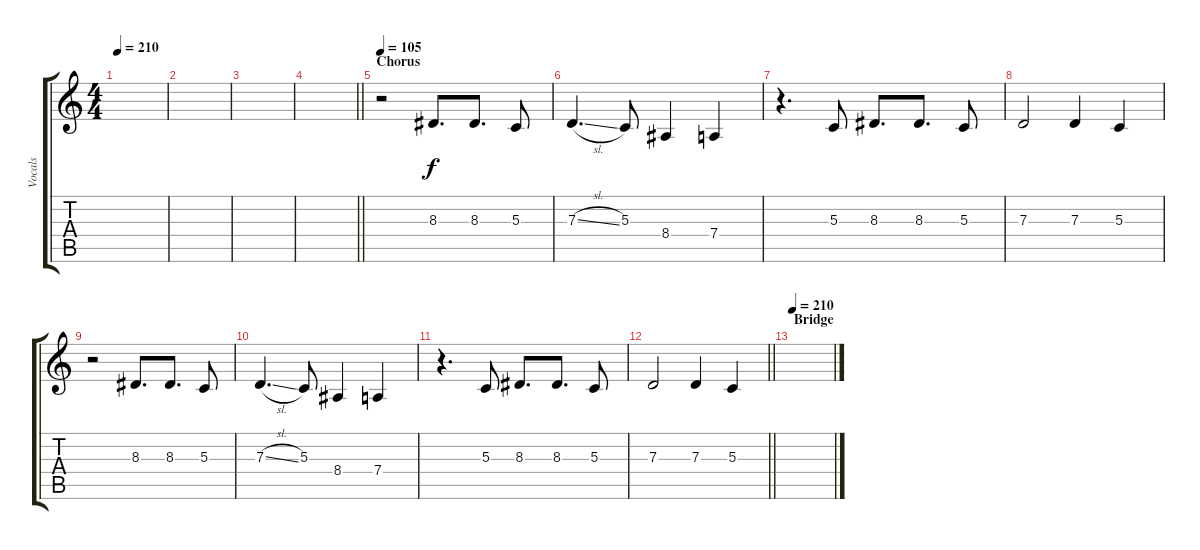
\track ("Vocals" "Vocals") {instrument lead2sawtooth}
\staff {score tabs}
\tuning (E4 B3 G3 D3 A2 E2) {hide}
\ts (4 4)
\tempo 210
\clef g2
\ks c
|
|
|
\barLineRight lightlight
|
\section ("" "Chorus")
\tempo 105
r.2 8.3.8{d} 8.3.8{d} 5.3.8 |
7.3{sl}.4{d} 5.3.8 8.4.4 7.4.4 |
r.4{d} 5.3.8 8.3.8{d} 8.3.8{d} 5.3.8 |
7.3.2 7.3.4 5.3.4 |
r.2 8.3.8{d} 8.3.8{d} 5.3.8 |
7.3{sl}.4{d} 5.3.8 8.4.4 7.4.4 |
r.4{d} 5.3.8 8.3.8{d} 8.3.8{d} 5.3.8 |
\barLineRight lightlight
7.3.2 7.3.4 5.3.4 |
\section ("" "Bridge")
\tempo 210
